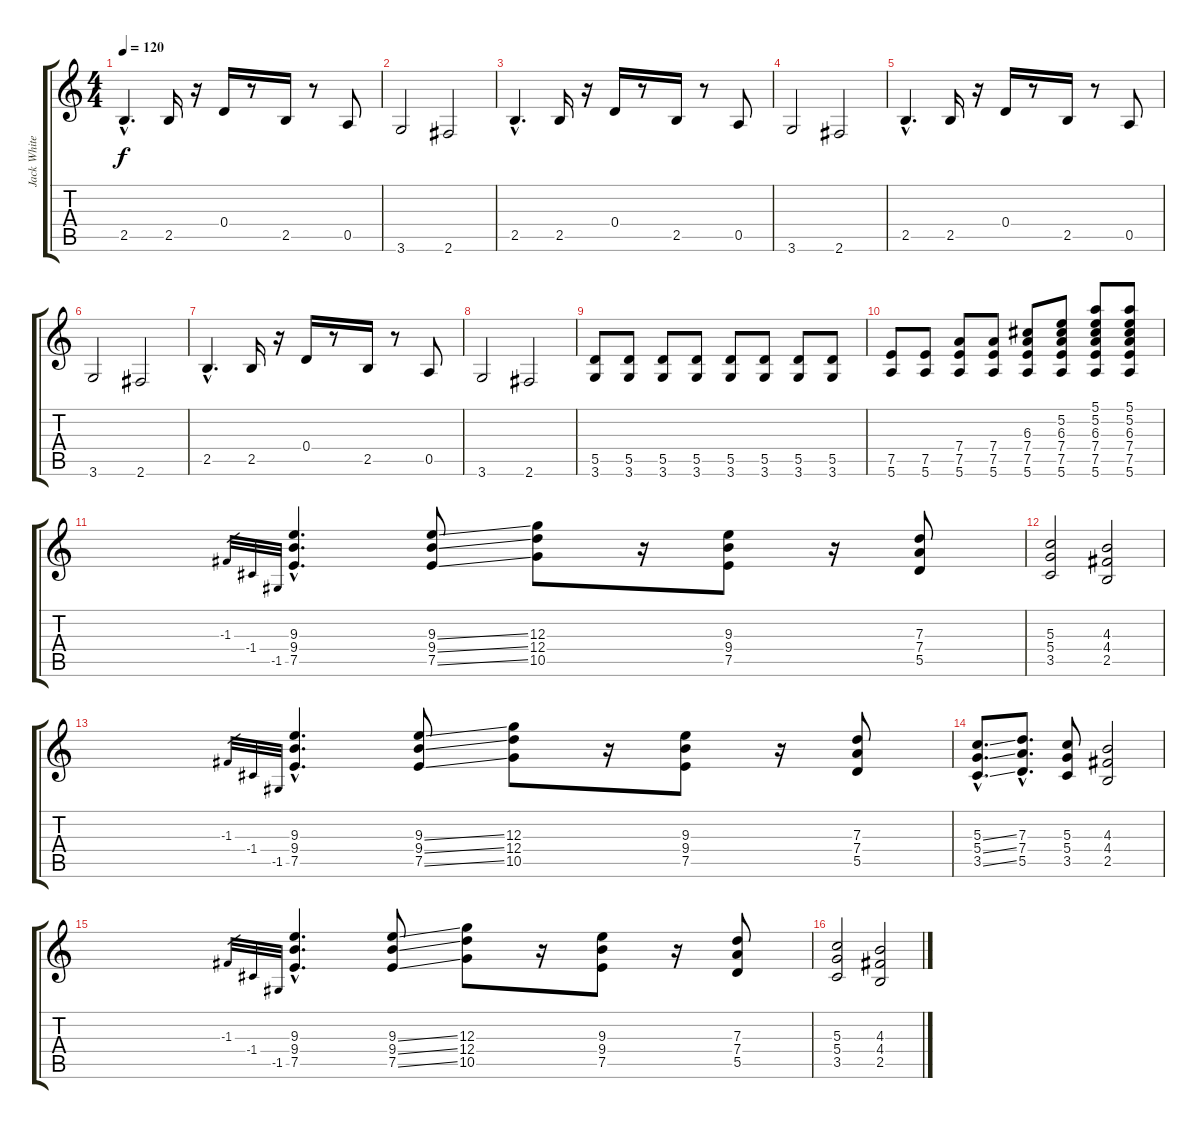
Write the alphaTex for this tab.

\track ("Jack White" "Jack White") {instrument electricguitarmuted}
\staff {score tabs}
\tuning (E4 B3 G3 D3 A2 E2) {hide}
\ts (4 4)
\tempo 120
\clef g2
\ks c
2.5{hac}.4{d dy f} 2.5.16 r.16 0.4.16 r.8 2.5.16 r.8 0.5.8 |
3.6.2 2.6.2 |
2.5{hac}.4{d} 2.5.16 r.16 0.4.16 r.8 2.5.16 r.8 0.5.8 |
3.6.2 2.6.2 |
2.5{hac}.4{d} 2.5.16 r.16 0.4.16 r.8 2.5.16 r.8 0.5.8 |
3.6.2 2.6.2 |
2.5{hac}.4{d} 2.5.16 r.16 0.4.16 r.8 2.5.16 r.8 0.5.8 |
3.6.2 2.6.2 |
(5.5 3.6).8{instrument overdrivenguitar} (5.5 3.6).8 (5.5 3.6).8 (5.5 3.6).8 (5.5 3.6).8 (5.5 3.6).8 (5.5 3.6).8 (5.5 3.6).8 |
(7.5 5.6).8 (7.5 5.6).8 (7.4 7.5 5.6).8 (7.4 7.5 5.6).8 (6.3 7.4 7.5 5.6).8 (5.2 6.3 7.4 7.5 5.6).8 (5.1 5.2 6.3 7.4 7.5 5.6).8 (5.1 5.2 6.3 7.4 7.5 5.6).8 |
-1.3.32{gr} -1.4.32{gr} -1.5.32{gr} (9.3{hac} 9.4{hac} 7.5{hac}).4{d} (9.3{ss} 9.4{ss} 7.5{ss}).8 (12.3 12.4 10.5).8 r.16 (9.3 9.4 7.5).8 r.16 (7.3 7.4 5.5).8 |
(5.3 5.4 3.5).2 (4.3 4.4 2.5).2 |
-1.3.32{gr} -1.4.32{gr} -1.5.32{gr} (9.3{hac} 9.4{hac} 7.5{hac}).4{d} (9.3{ss} 9.4{ss} 7.5{ss}).8 (12.3 12.4 10.5).8 r.16 (9.3 9.4 7.5).8 r.16 (7.3 7.4 5.5).8 |
(5.3{ss hac} 5.4{ss hac} 3.5{ss hac}).8{d} (7.3{hac} 7.4{hac} 5.5{hac}).8{d} (5.3 5.4 3.5).8 (4.3 4.4 2.5).2 |
-1.3.32{gr} -1.4.32{gr} -1.5.32{gr} (9.3{hac} 9.4{hac} 7.5{hac}).4{d} (9.3{ss} 9.4{ss} 7.5{ss}).8 (12.3 12.4 10.5).8 r.16 (9.3 9.4 7.5).8 r.16 (7.3 7.4 5.5).8 |
(5.3 5.4 3.5).2 (4.3 4.4 2.5).2
